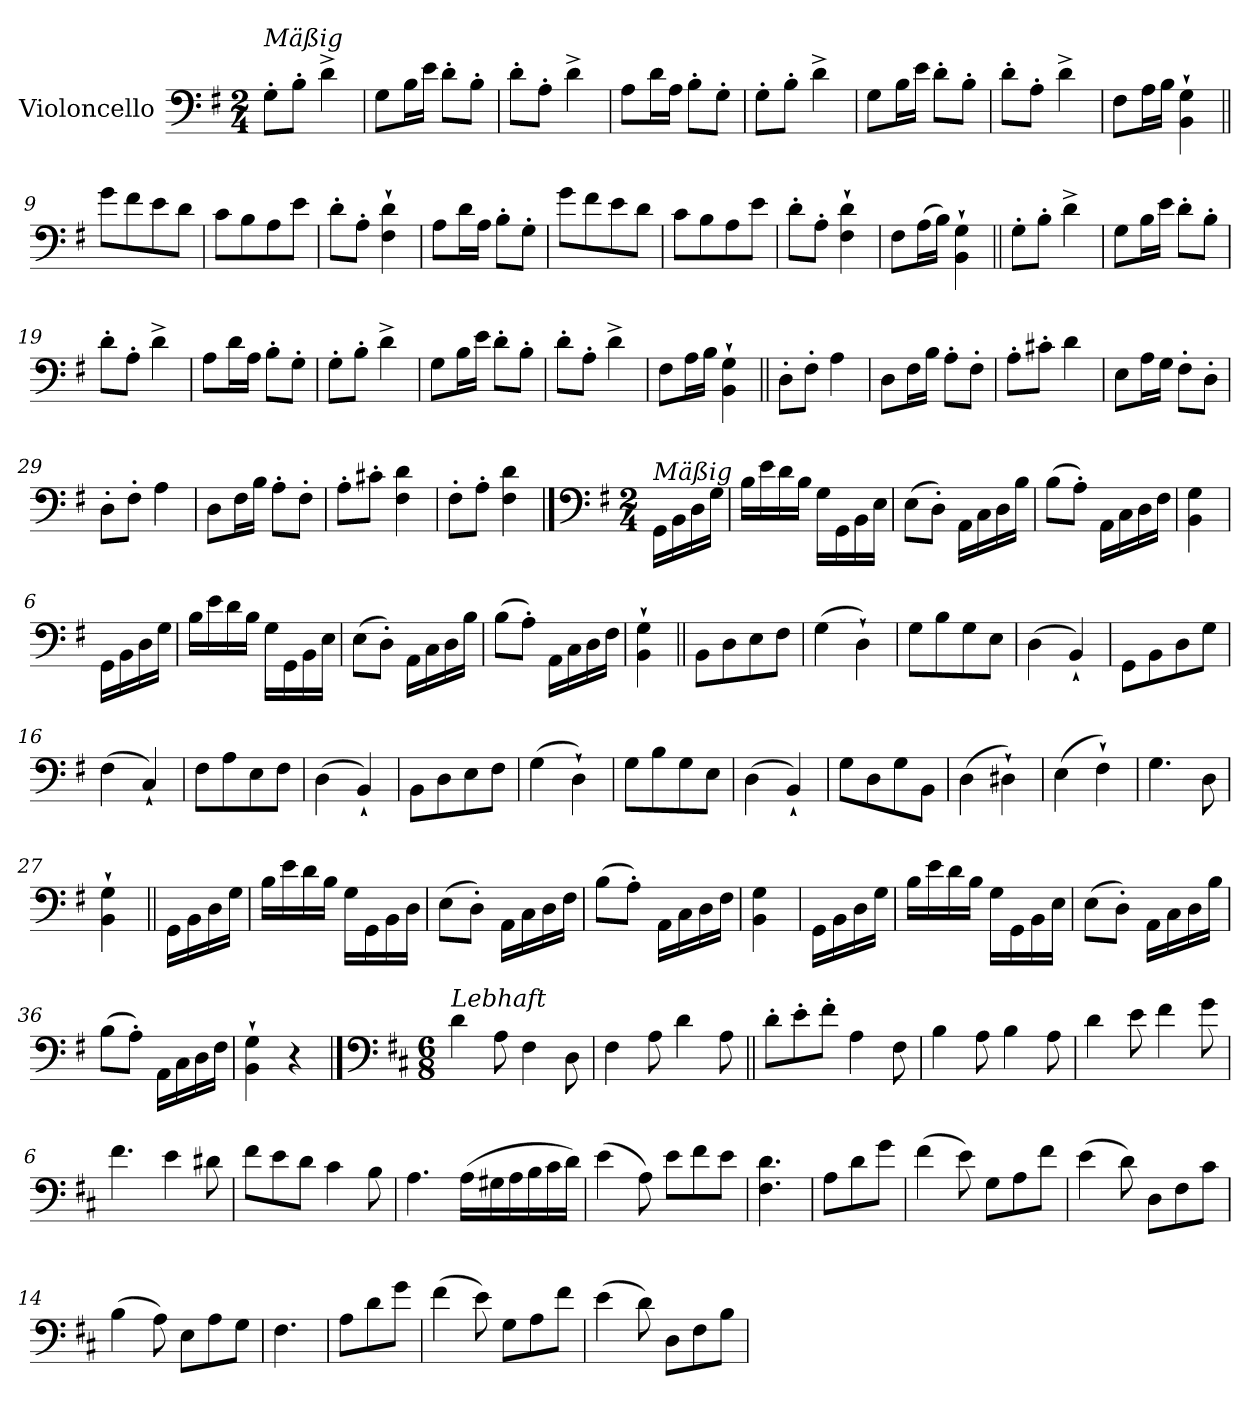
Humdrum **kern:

**kern
*part1
*staff1
*I"Violoncello
*I'Vc
*clefF4
*k[f#]
*M2/4
=1
!LO:TX:a:i:t=Mäßig
8G'\L
8B'\J
4d^\
=2
8G\L
16B\L
16e\JJ
8d'\L
8B'\J
=3
8d'\L
8A'\J
4d^\
=4
8A\L
16d\L
16A\JJ
8B'\L
8G'\J
!!LO:LB:g=z
=5
8G'\L
8B'\J
4d^\
=6
8G\L
16B\L
16e\JJ
8d'\L
8B'\J
=7
8d'\L
8A'\J
4d^\
=8
8F#\L
16A\L
16B\JJ
4BB\` 4G\`
!!LO:LB:g=z
=9||
8g\L
8f#\
8e\
8d\J
=10
8c\L
8B\
8A\
8e\J
=11
8d'\L
8A'\J
4F#\` 4d\`
=12
8A\L
16d\L
16A\JJ
8B'\L
8G'\J
!!LO:LB:g=z
=13
8g\L
8f#\
8e\
8d\J
=14
8c\L
8B\
8A\
8e\J
=15
8d'\L
8A'\J
4F#\` 4d\`
=16
8F#\L
(>16A\L
16B\JJ)
4BB\` 4G\`
!!LO:LB:g=z
=17||
8G'\L
8B'\J
4d^\
=18
8G\L
16B\L
16e\JJ
8d'\L
8B'\J
=19
8d'\L
8A'\J
4d^\
=20
8A\L
16d\L
16A\JJ
8B'\L
8G'\J
!!LO:LB:g=z
=21
8G'\L
8B'\J
4d^\
=22
8G\L
16B\L
16e\JJ
8d'\L
8B'\J
=23
8d'\L
8A'\J
4d^\
=24
8F#\L
16A\L
16B\JJ
4BB\` 4G\`
!!LO:LB:g=z
=25||
8D'\L
8F#'\J
4A\
=26
8D\L
16F#\L
16B\JJ
8A'\L
8F#'\J
=27
8A'\L
8c#X'\J
4d\
=28
8E\L
16A\L
16G\JJ
8F#'\L
8D'\J
!!LO:LB:g=z
=29
8D'\L
8F#'\J
4A\
=30
8D\L
16F#\L
16B\JJ
8A'\L
8F#'\J
=31
8A'\L
8c#X'\J
4F#\ 4d\
=32
8F#'\L
8A'\J
4F#\ 4d\
!!LO:PB:g=z
==1
*clefF4
*k[f#]
*M2/4
!LO:TX:a:i:t=Mäßig
16GG\LL
16BB\
16D\
16G\JJ
=2
16B\LL
16e\
16d\
16B\JJ
16G\LL
16GG\
16BB\
16E\JJ
=3
(>8E\L
8D'\J)
16AA\LL
16C\
16D\
16B\JJ
=4
(>8B\L
8A'\J)
16AA\LL
16C\
16D\
16F#\JJ
=5
4BB\ 4G\
!!LO:LB:g=z
=6
16GG\LL
16BB\
16D\
16G\JJ
=7
16B\LL
16e\
16d\
16B\JJ
16G\LL
16GG\
16BB\
16E\JJ
=8
(>8E\L
8D'\J)
16AA\LL
16C\
16D\
16B\JJ
=9
(>8B\L
8A'\J)
16AA\LL
16C\
16D\
16F#\JJ
=10
4BB\` 4G\`
!!LO:LB:g=z
=11||
8BB\L
8D\
8E\
8F#\J
=12
(>4G\
4D`\)
=13
8G\L
8B\
8G\
8E\J
=14
(>4D\
4BB`/)
!!LO:LB:g=z
=15
8GG\L
8BB\
8D\
8G\J
=16
(>4F#\
4C`/)
=17
8F#\L
8A\
8E\
8F#\J
=18
(>4D\
4BB`/)
!!LO:LB:g=z
=19
8BB\L
8D\
8E\
8F#\J
=20
(>4G\
4D`\)
=21
8G\L
8B\
8G\
8E\J
=22
(>4D\
4BB`/)
!!LO:LB:g=z
=23
8G\L
8D\
8G\
8BB\J
=24
(>4D\
4D#X`\)
=25
(>4E\
4F#`\)
=26
4.G\
8D\
=27
4BB\` 4G\`
!!LO:LB:g=z
=28||
16GG\LL
16BB\
16D\
16G\JJ
=29
16B\LL
16e\
16d\
16B\JJ
16G\LL
16GG\
16BB\
16D\JJ
=30
(>8E\L
8D'\J)
16AA\LL
16C\
16D\
16F#\JJ
=31
(>8B\L
8A'\J)
16AA\LL
16C\
16D\
16F#\JJ
=32
4BB\ 4G\
!!LO:LB:g=z
=33
16GG\LL
16BB\
16D\
16G\JJ
=34
16B\LL
16e\
16d\
16B\JJ
16G\LL
16GG\
16BB\
16E\JJ
=35
(>8E\L
8D'\J)
16AA\LL
16C\
16D\
16B\JJ
=36
(>8B\L
8A'\J)
16AA\LL
16C\
16D\
16F#\JJ
=37
4BB\` 4G\`
4r
!!LO:PB:g=z
==1
*clefF4
*k[f#c#]
*M6/8
!LO:TX:a:i:t=Lebhaft
4d\
8A\
4F#\
8D\
=2
4F#\
8A\
4d\
8A\
!!LO:LB:g=z
=3||
8d'\L
8e'\
8f#'\J
4A\
8F#\
=4
4B\
8A\
4B\
8A\
=5
4d\
8e\
4f#\
8g\
=6
4.f#\
4e\
8d#X\
!!LO:LB:g=z
=7
8f#\L
8e\
8d\J
4c#\
8B\
=8
4.A\
(>16A\LL
16G#X\
16A\
16B\
16c#\
16d\JJ)
=9
(>4e\
8A\)
8e\L
8f#\
8e\J
=10
4.F#\ 4.d\
!!LO:LB:g=z
=11
8A\L
8d\
8g\J
=12
(>4f#\
8e\)
8G\L
8A\
8f#\J
=13
(>4e\
8d\)
8D\L
8F#\
8c#\J
=14
(>4B\
8A\)
8E\L
8A\
8G\J
=15
4.F#\
!!LO:LB:g=z
=16
8A\L
8d\
8g\J
=17
(>4f#\
8e\)
8G\L
8A\
8f#\J
=18
(>4e\
8d\)
8D\L
8F#\
8B\J
=
*-
